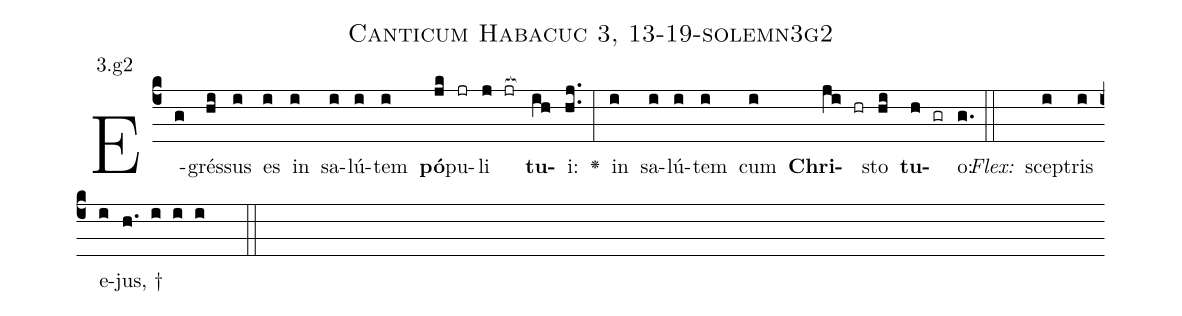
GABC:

name: Canticum Habacuc 3, 13-19-solemn3g2;
annotation: 3.g2;
%%
(c4)E(g)grés(hi)sus(i) es(i) in(i) sa(i)lú(i)tem(i) <b>pó</b>(jk)pu(jr)li(j jr[ocb:1{]) <b>tu</b>(ih[ocb:0}])i:(hj..) <v>\greheightstar</v>(:) in(i) sa(i)lú(i)tem(i) cum(i) <b>Chri</b>(ji hr)sto(hi) <b>tu</b>(h gr)o:(g.) (::)
<i>Flex:</i>()  scep(i)tris(i) e(i)jus, †(h. i i i  ::)

%E(i) u(i) o(ji) u(hi) a(h) e.(g.) (::)
